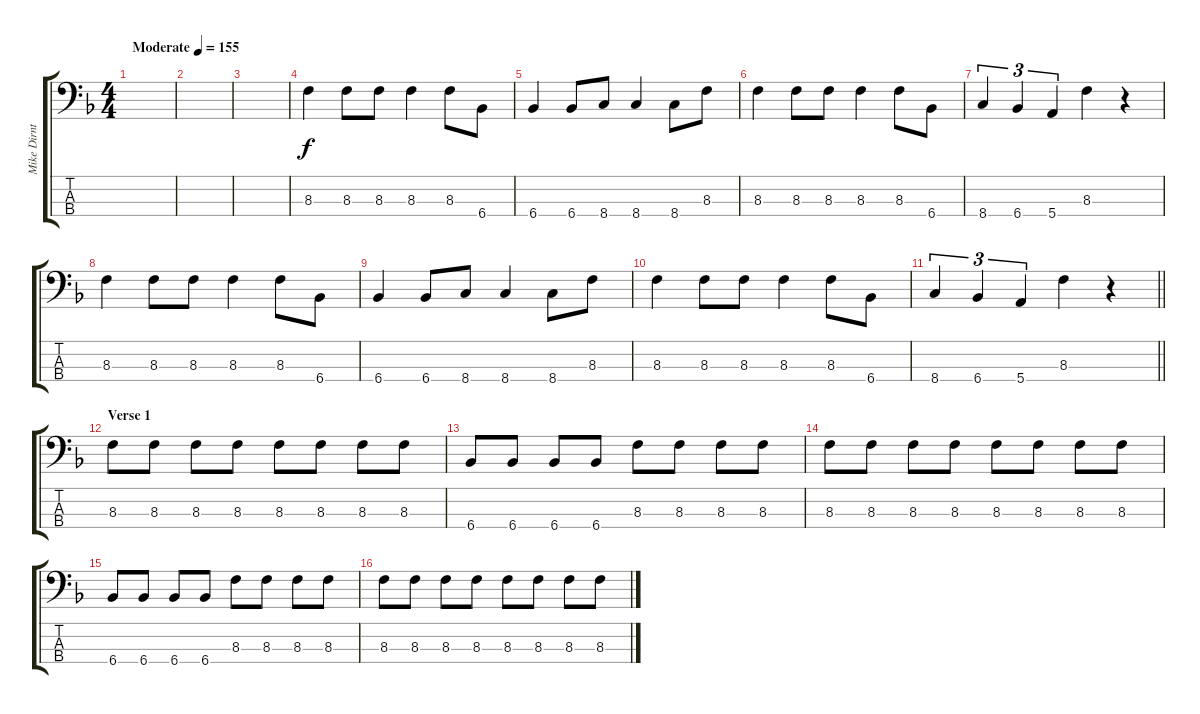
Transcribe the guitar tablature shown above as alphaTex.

\track ("Mike Dirnt (Bass)" "Mike Dirnt") {instrument electricbassfinger}
\staff {score tabs}
\tuning (G2 D2 A1 E1) {hide}
\ts (4 4)
\tempo (155 "Moderate")
\clef f4
\ks f
|
|
|
8.3.4 8.3.8 8.3.8 8.3.4 8.3.8 6.4.8 |
6.4.4 6.4.8 8.4.8 8.4.4 8.4.8 8.3.8 |
8.3.4 8.3.8 8.3.8 8.3.4 8.3.8 6.4.8 |
8.4.4{tu (3 2)} 6.4.4{tu (3 2)} 5.4.4{tu (3 2)} 8.3.4 r.4 |
8.3.4 8.3.8 8.3.8 8.3.4 8.3.8 6.4.8 |
6.4.4 6.4.8 8.4.8 8.4.4 8.4.8 8.3.8 |
8.3.4 8.3.8 8.3.8 8.3.4 8.3.8 6.4.8 |
\barLineRight lightlight
8.4.4{tu (3 2)} 6.4.4{tu (3 2)} 5.4.4{tu (3 2)} 8.3.4 r.4 |
\section ("" "Verse 1")
8.3.8 8.3.8 8.3.8 8.3.8 8.3.8 8.3.8 8.3.8 8.3.8 |
6.4.8 6.4.8 6.4.8 6.4.8 8.3.8 8.3.8 8.3.8 8.3.8 |
8.3.8 8.3.8 8.3.8 8.3.8 8.3.8 8.3.8 8.3.8 8.3.8 |
6.4.8 6.4.8 6.4.8 6.4.8 8.3.8 8.3.8 8.3.8 8.3.8 |
8.3.8 8.3.8 8.3.8 8.3.8 8.3.8 8.3.8 8.3.8 8.3.8
